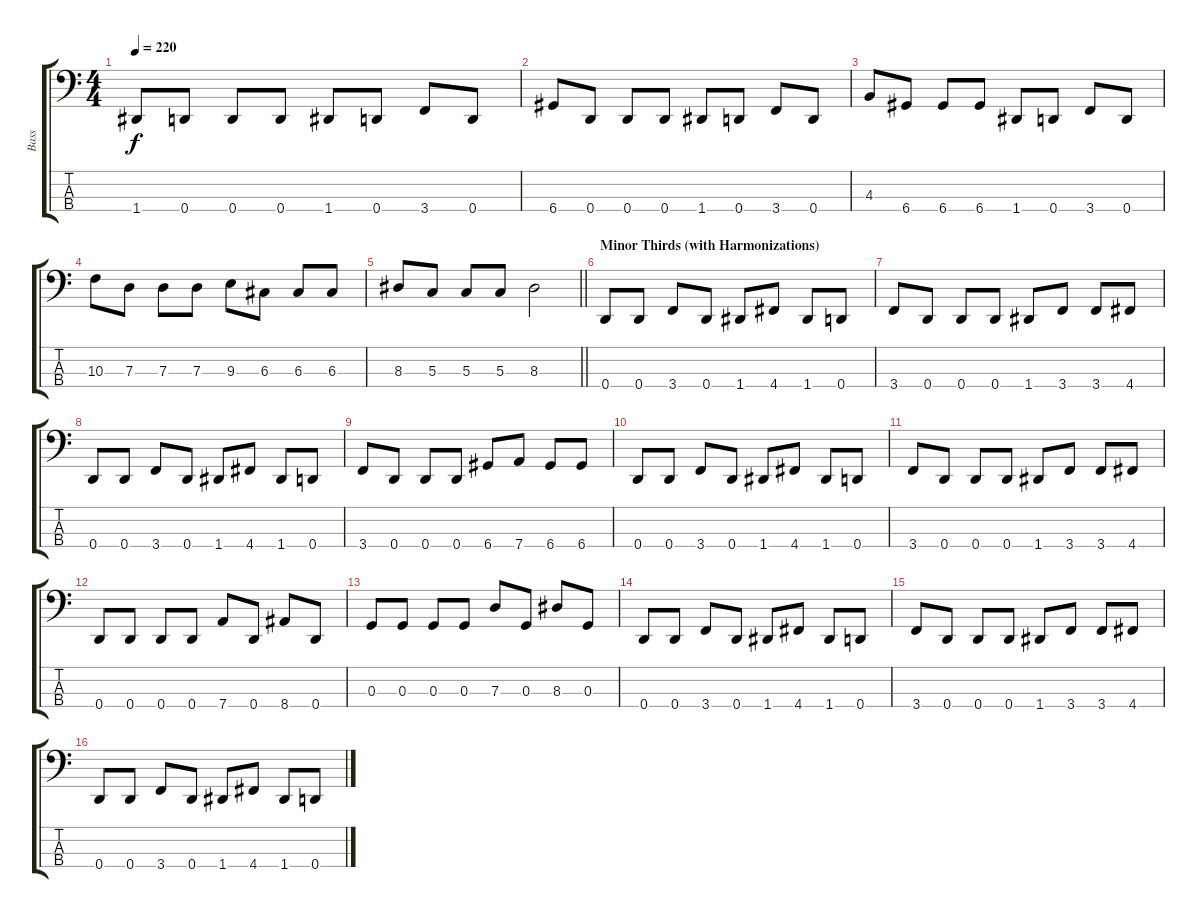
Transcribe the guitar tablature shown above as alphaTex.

\track ("Bass" "Bass") {instrument electricbassfinger}
\staff {score tabs}
\tuning (F2 C2 G1 D1) {hide}
\ts (4 4)
\tempo 220
\clef f4
\ks c
1.4.8{dy f} 0.4.8 0.4.8 0.4.8 1.4.8 0.4.8 3.4.8 0.4.8 |
6.4.8 0.4.8 0.4.8 0.4.8 1.4.8 0.4.8 3.4.8 0.4.8 |
4.3.8 6.4.8 6.4.8 6.4.8 1.4.8 0.4.8 3.4.8 0.4.8 |
10.3.8 7.3.8 7.3.8 7.3.8 9.3.8 6.3.8 6.3.8 6.3.8 |
\barLineRight lightlight
8.3.8 5.3.8 5.3.8 5.3.8 8.3.2 |
\section ("" "Minor Thirds (with Harmonizations)")
0.4.8 0.4.8 3.4.8 0.4.8 1.4.8 4.4.8 1.4.8 0.4.8 |
3.4.8 0.4.8 0.4.8 0.4.8 1.4.8 3.4.8 3.4.8 4.4.8 |
0.4.8 0.4.8 3.4.8 0.4.8 1.4.8 4.4.8 1.4.8 0.4.8 |
3.4.8 0.4.8 0.4.8 0.4.8 6.4.8 7.4.8 6.4.8 6.4.8 |
0.4.8 0.4.8 3.4.8 0.4.8 1.4.8 4.4.8 1.4.8 0.4.8 |
3.4.8 0.4.8 0.4.8 0.4.8 1.4.8 3.4.8 3.4.8 4.4.8 |
0.4.8 0.4.8 0.4.8 0.4.8 7.4.8 0.4.8 8.4.8 0.4.8 |
0.3.8 0.3.8 0.3.8 0.3.8 7.3.8 0.3.8 8.3.8 0.3.8 |
0.4.8 0.4.8 3.4.8 0.4.8 1.4.8 4.4.8 1.4.8 0.4.8 |
3.4.8 0.4.8 0.4.8 0.4.8 1.4.8 3.4.8 3.4.8 4.4.8 |
0.4.8 0.4.8 3.4.8 0.4.8 1.4.8 4.4.8 1.4.8 0.4.8
